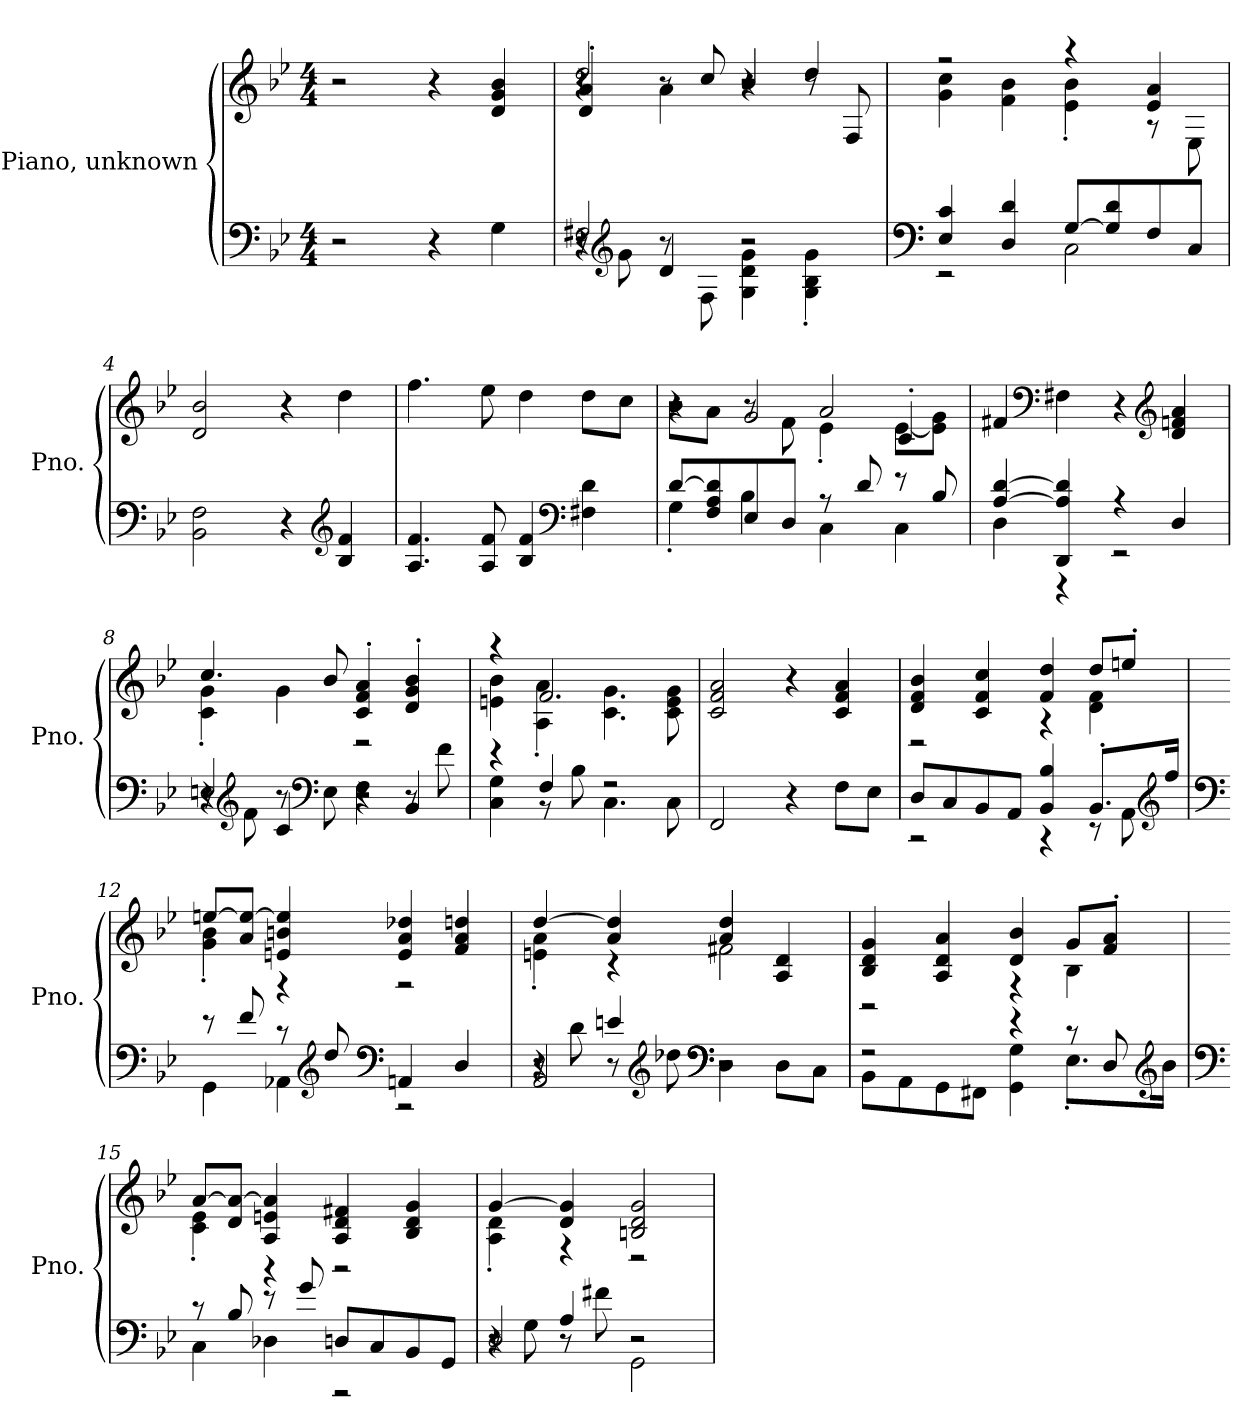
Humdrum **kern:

**kern	**kern
*part1	*part1
*staff2	*staff1
*I"Piano, unknown	*
*I'Pno.	*
*clefF4	*clefG2
*k[b-e-]	*k[b-e-]
*M4/4	*M4/4
*MM120	*MM120
=1	=1
2r	2r
4r	4r
4G\	4d/ 4g/ 4b-/
=2	=2
*^	*^
*	*^	*	*^
4r	8r	2F#X/	2dd/	4r	4d/' 4a/'
*clefG2	*	*	*	*	*
.	8g\	.	.	.	.
4d/	8r	.	.	4a\	8r
.	8F#\	.	.	.	8cc/
2r	4G\ 4d\ 4g\	2r	4r	2r	4b-/
.	4G\' 4B-\' 4g\'	.	4dd/	.	8r
.	.	.	.	.	8F/
*v	*v	*v	*	*	*
*	*v	*v	*v
=3	=3
*clefF4	*
*^	*^
4E-/ 4c/	2r	2r	4g\ 4cc\
4D/ 4d/	.	.	4f\ 4b-\
[8G/L	2C\	4r	4e-\' 4b-\'
8G/] 8d/	.	.	.
8F/	.	4e-/ 4a/	8r
8C/J	.	.	8E-\
*v	*v	*	*
*	*v	*v
=4	=4
2BB-\ 2F\	2d/ 2b-/
4r	4r
*clefG2	*
4B-/ 4f/	4dd\
=5	=5
4.A/ 4.f/	4.ff\
8A/ 8f/	8ee-\
4B-/ 4f/	4dd\
*clefF4	*
4F#X\ 4d\	8dd\L
.	8cc\J
!!LO:LB:g=z
=6	=6
*^	*^
*	*	*	*^
[8d/L	4G'\	2r	8b-\L	4r
8F/ 8A/ 8d/]	.	.	8a\J	.
8E-/	4B-\	.	8r	2g/
8D/J	.	.	8f\	.
8r	4C\	2a/	4e-'\	.
8d/	.	.	.	.
8r	4C\	.	[8e-\L	4c'/
8B-/	.	.	8e-\] 8g\J	.
*	*	*v	*v	*v
=7	=7	=7
[4A/ [4d/	4D\	4f#X/
*	*	*clefF4
4DD/ 4A/] 4d/]	4r	4F#X\
4r	2r	4r
*	*	*clefG2
4D/	.	4d/ 4fn/ 4a/
=8	=8	=8
*	*^	*^
4r	8r	2En/	4.cc/	4c\' 4g\'
*clefG2	*	*	*	*
.	8f\	.	.	.
4c/	8r	.	.	4g\
*clefF4	*	*	*	*
.	8E\	.	8b-/	.
2r	4F\	4r	4c/' 4f/' 4a/'	2r
.	8r	4BB-/	4d/' 4g/' 4b-/'	.
.	8f\	.	.	.
*	*v	*v	*	*
=9	=9	=9	=9
4r	4C\ 4G\	4r	4en\ 4b-\
4F/	8r	2.f/	4A\' 4a\'
.	8B-\	.	.
2r	4.C\	.	4.c\ 4.g\
.	8C\	.	8c\ 8e\ 8g\
*v	*v	*	*
*	*v	*v
=10	=10
2FF/	2c/ 2f/ 2a/
4r	4r
8F\L	4c/ 4f/ 4a/
8E-\J	.
!!LO:LB:g=z
=11	=11
*^	*^
8D/L	2r	4d/ 4f/ 4b-/	2r
8C/	.	.	.
8BB-/	.	4c/ 4f/ 4cc/	.
8AA/J	.	.	.
4BB-/ 4B-/	4r	4f/ 4dd/	4r
8.BB-'/L	8r	8dd/L	4d\ 4f\
.	8AA\	8een'/J	.
*clefG2	*	*	*
16ff/Jk	.	.	.
=12	=12	=12	=12
*clefF4	*	*	*
8r	4GG\	[8een/L	4g\' 4b-\'
8f/	.	8a/ 8ee/_J	.
8r	4AA-X\	4en/ 4bn/ 4ee/]	4r
*clefG2	*	*	*
8dd/	.	.	.
*clefF4	*	*	*
4AAn/	2r	4e/ 4a/ 4dd-X/	2r
4D/	.	4f/ 4a/ 4ddn/	.
=13	=13	=13	=13
*	*^	*	*
4r	8r	2AA/	[4dd/	4en\' 4a\'
.	8d\	.	.	.
4en/	8r	.	4a/ 4dd/]	4r
*clefG2	*	*	*	*
.	8dd-X\	.	.	.
*clefF4	*	*	*	*
2r	4D\	2r	4a/ 4dd/	2f#X\
.	8D\L	.	4A/ 4d/	.
.	8C\J	.	.	.
*	*v	*v	*	*
!!LO:LB:g=z	!!
=14	=14	=14	=14
2r	8BB-\L	4B-/ 4d/ 4g/	2r
.	8AA\	.	.
.	8GG\	4A/ 4d/ 4a/	.
.	8FF#X\J	.	.
4r	4GG\ 4G\	4d/ 4b-/	4r
8r	8.E-'\L	8g/L	4B-\
8D/	.	8f/' 8a/'J	.
*clefG2	*	*	*
.	16b-\Jk	.	.
=15	=15	=15	=15
*clefF4	*	*	*
8r	4C\	[8a/L	4c\' 4e-\'
8B-/	.	8d/ 8a/_J	.
8r	4D-X\	4A/ 4en/ 4a/]	4r
8g/	.	.	.
8Dn/L	2r	4A/ 4d/ 4f#X/	2r
8C/	.	.	.
8BB-/	.	4B-/ 4d/ 4g/	.
8GG/J	.	.	.
=16	=16	=16	=16
*	*^	*	*
4r	8r	2D/	[4g/	4A\' 4d\'
.	8G\	.	.	.
4A/	8r	.	4d/ 4g/]	4r
.	8f#X\	.	.	.
2r	2GG\	2r	2Bn/ 2d/ 2g/	2r
*v	*v	*v	*	*
*	*v	*v
=	=
*-	*-
